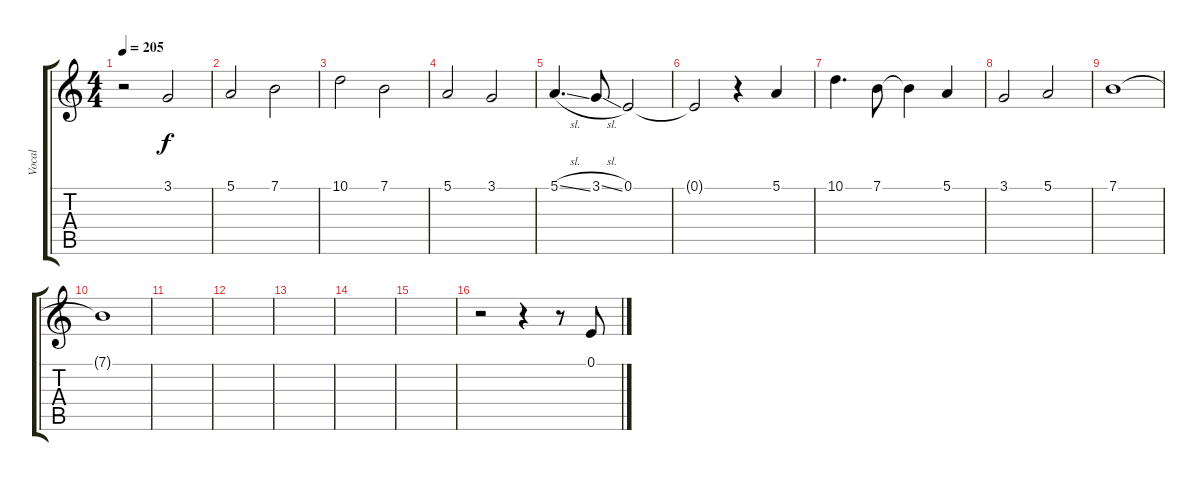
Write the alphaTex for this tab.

\track ("Vocal" "Vocal") {instrument lead1square}
\staff {score tabs}
\tuning (E4 B3 G3 D3 A2 E2) {hide}
\ts (4 4)
\tempo 205
\clef g2
\ks c
r.2{dy f} 3.1.2 |
5.1.2 7.1.2 |
10.1.2 7.1.2 |
5.1.2 3.1.2 |
5.1{sl}.4{d} 3.1{sl}.8 0.1.2 |
0.1{t}.2 r.4 5.1.4 |
10.1.4{d} 7.1.8 7.1{t}.4 5.1.4 |
3.1.2 5.1.2 |
7.1.1 |
7.1{t}.1 |
|
|
|
|
|
r.2 r.4 r.8 0.1.8
